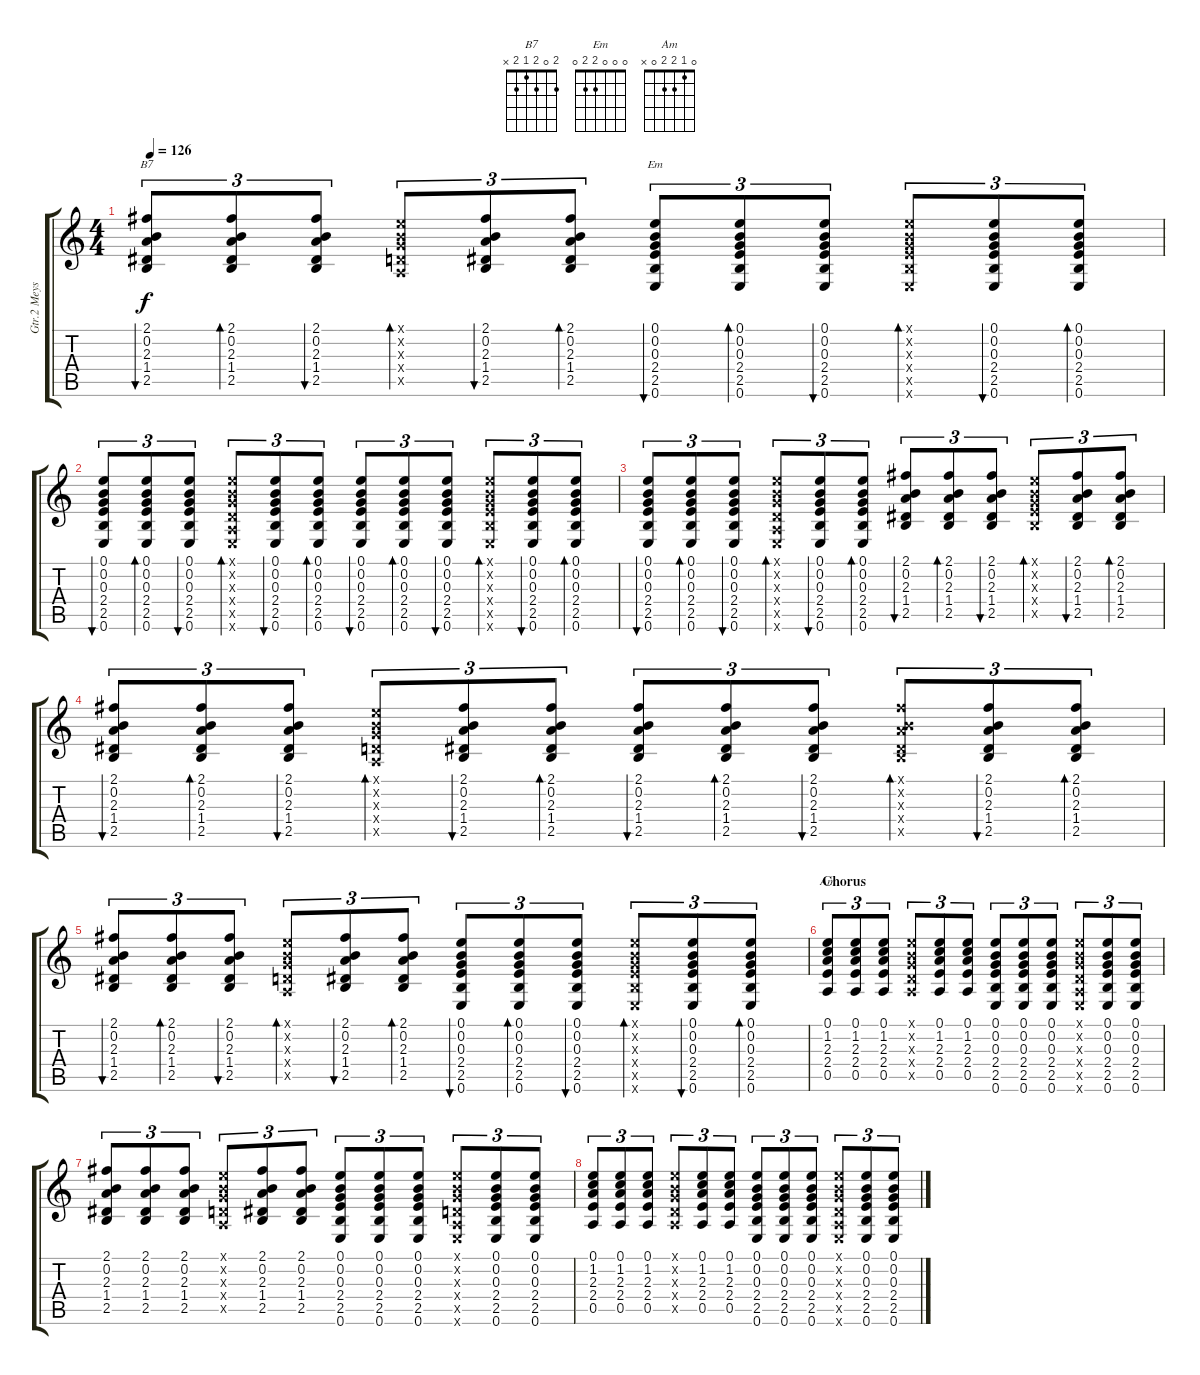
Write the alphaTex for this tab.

\track ("Gtr.2 Meysam" "Gtr.2 Meys") {instrument acousticguitarnylon}
\staff {score tabs}
\tuning (E4 B3 G3 D3 A2 E2) {hide}
\chord ("B7" 2 0 2 1 2 x)
\chord ("Em" 0 0 0 2 2 0)
\chord ("Am" 0 1 2 2 0 x)
\ts (4 4)
\tempo 126
\clef g2
\ks c
(2.1 0.2 2.3 1.4 2.5).8{tu (3 2) bu 60 ch "B7" dy f} (2.1 0.2 2.3 1.4 2.5).8{tu (3 2) bd 60} (2.1 0.2 2.3 1.4 2.5).8{tu (3 2) bu 60} (0.1{x} 0.2{x} 0.3{x} 0.4{x} 0.5{x}).8{tu (3 2) bd 60} (2.1 0.2 2.3 1.4 2.5).8{tu (3 2) bu 60} (2.1 0.2 2.3 1.4 2.5).8{tu (3 2) bd 60} (0.1 0.2 0.3 2.4 2.5 0.6).8{tu (3 2) bu 60 ch "Em"} (0.1 0.2 0.3 2.4 2.5 0.6).8{tu (3 2) bd 60} (0.1 0.2 0.3 2.4 2.5 0.6).8{tu (3 2) bu 60} (0.1{x} 0.2{x} 0.3{x} 2.4{x} 2.5{x} 0.6{x}).8{tu (3 2) bd 60} (0.1 0.2 0.3 2.4 2.5 0.6).8{tu (3 2) bu 60} (0.1 0.2 0.3 2.4 2.5 0.6).8{tu (3 2) bd 60} |
(0.1 0.2 0.3 2.4 2.5 0.6).8{tu (3 2) bu 60} (0.1 0.2 0.3 2.4 2.5 0.6).8{tu (3 2) bd 60} (0.1 0.2 0.3 2.4 2.5 0.6).8{tu (3 2) bu 60} (0.1{x} 0.2{x} 0.3{x} 0.4{x} 0.5{x} 0.6{x}).8{tu (3 2) bd 60} (0.1 0.2 0.3 2.4 2.5 0.6).8{tu (3 2) bu 60} (0.1 0.2 0.3 2.4 2.5 0.6).8{tu (3 2) bd 60} (0.1 0.2 0.3 2.4 2.5 0.6).8{tu (3 2) bu 60} (0.1 0.2 0.3 2.4 2.5 0.6).8{tu (3 2) bd 60} (0.1 0.2 0.3 2.4 2.5 0.6).8{tu (3 2) bu 60} (0.1{x} 0.2{x} 0.3{x} 2.4{x} 2.5{x} 0.6{x}).8{tu (3 2) bd 60} (0.1 0.2 0.3 2.4 2.5 0.6).8{tu (3 2) bu 60} (0.1 0.2 0.3 2.4 2.5 0.6).8{tu (3 2) bd 60} |
(0.1 0.2 0.3 2.4 2.5 0.6).8{tu (3 2) bu 60} (0.1 0.2 0.3 2.4 2.5 0.6).8{tu (3 2) bd 60} (0.1 0.2 0.3 2.4 2.5 0.6).8{tu (3 2) bu 60} (0.1{x} 0.2{x} 0.3{x} 0.4{x} 0.5{x} 0.6{x}).8{tu (3 2) bd 60} (0.1 0.2 0.3 2.4 2.5 0.6).8{tu (3 2) bu 60} (0.1 0.2 0.3 2.4 2.5 0.6).8{tu (3 2) bd 60} (2.1 0.2 2.3 1.4 2.5).8{tu (3 2) bu 60} (2.1 0.2 2.3 1.4 2.5).8{tu (3 2) bd 60} (2.1 0.2 2.3 1.4 2.5).8{tu (3 2) bu 60} (0.1{x} 0.2{x} 0.3{x} 2.4{x} 2.5{x}).8{tu (3 2) bd 60} (2.1 0.2 2.3 1.4 2.5).8{tu (3 2) bu 60} (2.1 0.2 2.3 1.4 2.5).8{tu (3 2) bd 60} |
(2.1 0.2 2.3 1.4 2.5).8{tu (3 2) bu 60} (2.1 0.2 2.3 1.4 2.5).8{tu (3 2) bd 60} (2.1 0.2 2.3 1.4 2.5).8{tu (3 2) bu 60} (0.1{x} 0.2{x} 0.3{x} 0.4{x} 0.5{x}).8{tu (3 2) bd 60} (2.1 0.2 2.3 1.4 2.5).8{tu (3 2) bu 60} (2.1 0.2 2.3 1.4 2.5).8{tu (3 2) bd 60} (2.1 0.2 2.3 1.4 2.5).8{tu (3 2) bu 60} (2.1 0.2 2.3 1.4 2.5).8{tu (3 2) bd 60} (2.1 0.2 2.3 1.4 2.5).8{tu (3 2) bu 60} (2.1{x} 0.2{x} 2.3{x} 1.4{x} 2.5{x}).8{tu (3 2) bd 60} (2.1 0.2 2.3 1.4 2.5).8{tu (3 2) bu 60} (2.1 0.2 2.3 1.4 2.5).8{tu (3 2) bd 60} |
(2.1 0.2 2.3 1.4 2.5).8{tu (3 2) bu 60} (2.1 0.2 2.3 1.4 2.5).8{tu (3 2) bd 60} (2.1 0.2 2.3 1.4 2.5).8{tu (3 2) bu 60} (0.1{x} 0.2{x} 0.3{x} 0.4{x} 0.5{x}).8{tu (3 2) bd 60} (2.1 0.2 2.3 1.4 2.5).8{tu (3 2) bu 60} (2.1 0.2 2.3 1.4 2.5).8{tu (3 2) bd 60} (0.1 0.2 0.3 2.4 2.5 0.6).8{tu (3 2) bu 60} (0.1 0.2 0.3 2.4 2.5 0.6).8{tu (3 2) bd 60} (0.1 0.2 0.3 2.4 2.5 0.6).8{tu (3 2) bu 60} (0.1{x} 0.2{x} 0.3{x} 2.4{x} 2.5{x} 0.6{x}).8{tu (3 2) bd 60} (0.1 0.2 0.3 2.4 2.5 0.6).8{tu (3 2) bu 60} (0.1 0.2 0.3 2.4 2.5 0.6).8{tu (3 2) bd 60} |
\section ("" "Chorus")
(0.1 1.2 2.3 2.4 0.5).8{tu (3 2) ch "Am"} (0.1 1.2 2.3 2.4 0.5).8{tu (3 2)} (0.1 1.2 2.3 2.4 0.5).8{tu (3 2)} (0.1{x} 0.2{x} 0.3{x} 0.4{x} 0.5{x}).8{tu (3 2)} (0.1 1.2 2.3 2.4 0.5).8{tu (3 2)} (0.1 1.2 2.3 2.4 0.5).8{tu (3 2)} (0.1 0.2 0.3 2.4 2.5 0.6).8{tu (3 2)} (0.1 0.2 0.3 2.4 2.5 0.6).8{tu (3 2)} (0.1 0.2 0.3 2.4 2.5 0.6).8{tu (3 2)} (0.1{x} 0.2{x} 0.3{x} 0.4{x} 0.5{x} 0.6{x}).8{tu (3 2)} (0.1 0.2 0.3 2.4 2.5 0.6).8{tu (3 2)} (0.1 0.2 0.3 2.4 2.5 0.6).8{tu (3 2)} |
(2.1 0.2 2.3 1.4 2.5).8{tu (3 2)} (2.1 0.2 2.3 1.4 2.5).8{tu (3 2)} (2.1 0.2 2.3 1.4 2.5).8{tu (3 2)} (0.1{x} 0.2{x} 0.3{x} 0.4{x} 0.5{x}).8{tu (3 2)} (2.1 0.2 2.3 1.4 2.5).8{tu (3 2)} (2.1 0.2 2.3 1.4 2.5).8{tu (3 2)} (0.1 0.2 0.3 2.4 2.5 0.6).8{tu (3 2)} (0.1 0.2 0.3 2.4 2.5 0.6).8{tu (3 2)} (0.1 0.2 0.3 2.4 2.5 0.6).8{tu (3 2)} (0.1{x} 0.2{x} 0.3{x} 0.4{x} 0.5{x} 0.6{x}).8{tu (3 2)} (0.1 0.2 0.3 2.4 2.5 0.6).8{tu (3 2)} (0.1 0.2 0.3 2.4 2.5 0.6).8{tu (3 2)} |
(0.1 1.2 2.3 2.4 0.5).8{tu (3 2)} (0.1 1.2 2.3 2.4 0.5).8{tu (3 2)} (0.1 1.2 2.3 2.4 0.5).8{tu (3 2)} (0.1{x} 0.2{x} 0.3{x} 0.4{x} 0.5{x}).8{tu (3 2)} (0.1 1.2 2.3 2.4 0.5).8{tu (3 2)} (0.1 1.2 2.3 2.4 0.5).8{tu (3 2)} (0.1 0.2 0.3 2.4 2.5 0.6).8{tu (3 2)} (0.1 0.2 0.3 2.4 2.5 0.6).8{tu (3 2)} (0.1 0.2 0.3 2.4 2.5 0.6).8{tu (3 2)} (0.1{x} 0.2{x} 0.3{x} 0.4{x} 0.5{x} 0.6{x}).8{tu (3 2)} (0.1 0.2 0.3 2.4 2.5 0.6).8{tu (3 2)} (0.1 0.2 0.3 2.4 2.5 0.6).8{tu (3 2)}
